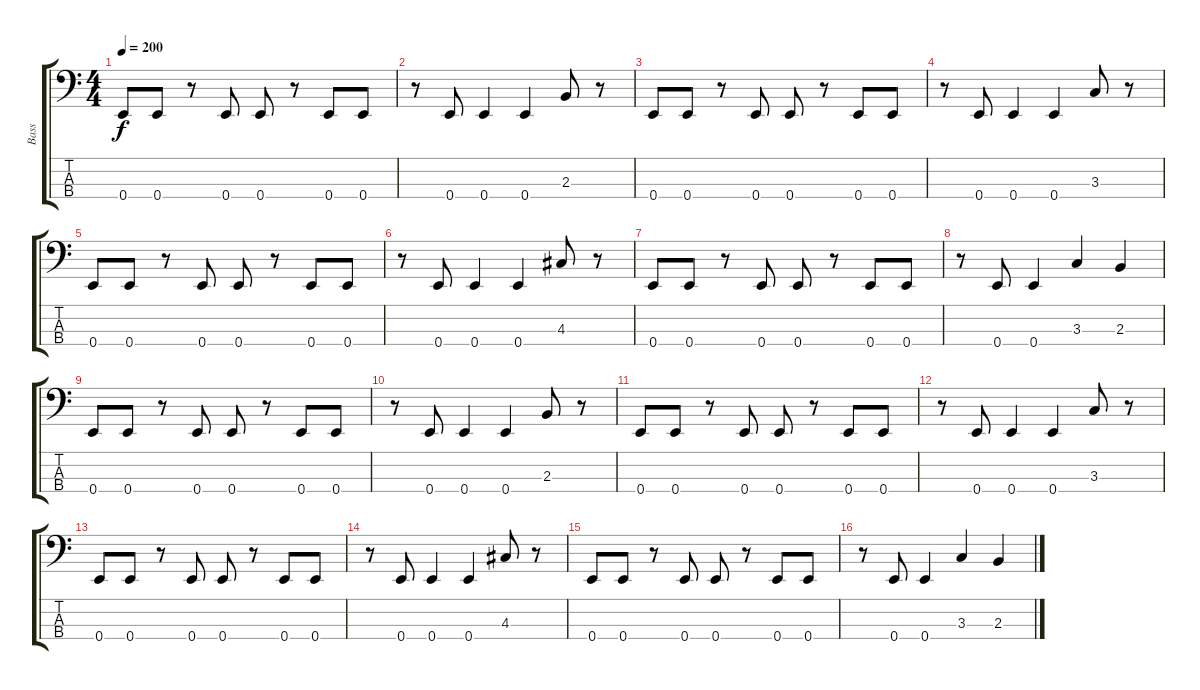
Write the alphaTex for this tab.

\track ("Bass" "Bass") {instrument slapbass2}
\staff {score tabs}
\tuning (G2 D2 A1 E1) {hide}
\ts (4 4)
\tempo 200
\clef f4
\ks c
0.4.8{dy f} 0.4.8 r.8 0.4.8 0.4.8 r.8 0.4.8 0.4.8 |
r.8 0.4.8 0.4.4 0.4.4 2.3.8 r.8 |
0.4.8 0.4.8 r.8 0.4.8 0.4.8 r.8 0.4.8 0.4.8 |
r.8 0.4.8 0.4.4 0.4.4 3.3.8 r.8 |
0.4.8 0.4.8 r.8 0.4.8 0.4.8 r.8 0.4.8 0.4.8 |
r.8 0.4.8 0.4.4 0.4.4 4.3.8 r.8 |
0.4.8 0.4.8 r.8 0.4.8 0.4.8 r.8 0.4.8 0.4.8 |
r.8 0.4.8 0.4.4 3.3.4 2.3.4 |
0.4.8 0.4.8 r.8 0.4.8 0.4.8 r.8 0.4.8 0.4.8 |
r.8 0.4.8 0.4.4 0.4.4 2.3.8 r.8 |
0.4.8 0.4.8 r.8 0.4.8 0.4.8 r.8 0.4.8 0.4.8 |
r.8 0.4.8 0.4.4 0.4.4 3.3.8 r.8 |
0.4.8 0.4.8 r.8 0.4.8 0.4.8 r.8 0.4.8 0.4.8 |
r.8 0.4.8 0.4.4 0.4.4 4.3.8 r.8 |
0.4.8 0.4.8 r.8 0.4.8 0.4.8 r.8 0.4.8 0.4.8 |
r.8 0.4.8 0.4.4 3.3.4 2.3.4
